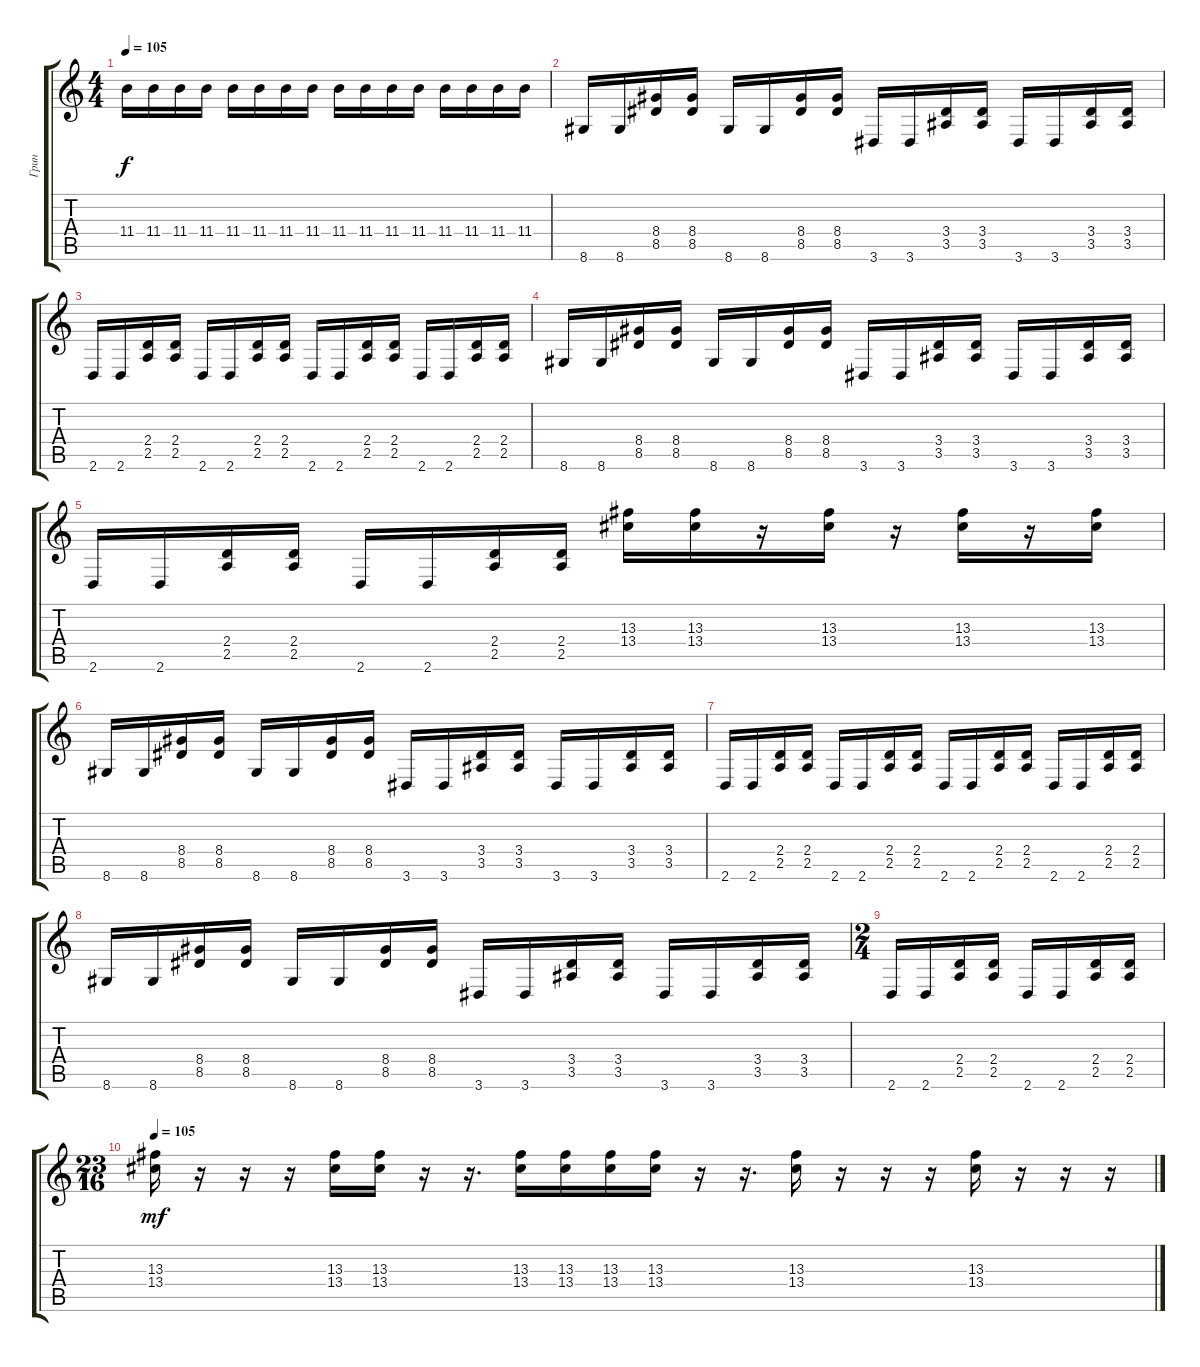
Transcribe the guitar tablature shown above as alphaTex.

\track ("Грин" "Грин") {instrument overdrivenguitar}
\staff {score tabs}
\tuning (D4 A3 F3 C3 G2 C2) {hide}
\ts (4 4)
\tempo 105
\clef g2
\ks c
11.4.16{dy f} 11.4.16 11.4.16 11.4.16 11.4.16 11.4.16 11.4.16 11.4.16 11.4.16 11.4.16 11.4.16 11.4.16 11.4.16 11.4.16 11.4.16 11.4.16 |
8.6.16 8.6.16 (8.4 8.5).16 (8.4 8.5).16 8.6.16 8.6.16 (8.4 8.5).16 (8.4 8.5).16 3.6.16 3.6.16 (3.4 3.5).16 (3.4 3.5).16 3.6.16 3.6.16 (3.4 3.5).16 (3.4 3.5).16 |
2.6.16 2.6.16 (2.4 2.5).16 (2.4 2.5).16 2.6.16 2.6.16 (2.4 2.5).16 (2.4 2.5).16 2.6.16 2.6.16 (2.4 2.5).16 (2.4 2.5).16 2.6.16 2.6.16 (2.4 2.5).16 (2.4 2.5).16 |
8.6.16 8.6.16 (8.4 8.5).16 (8.4 8.5).16 8.6.16 8.6.16 (8.4 8.5).16 (8.4 8.5).16 3.6.16 3.6.16 (3.4 3.5).16 (3.4 3.5).16 3.6.16 3.6.16 (3.4 3.5).16 (3.4 3.5).16 |
2.6.16 2.6.16 (2.4 2.5).16 (2.4 2.5).16 2.6.16 2.6.16 (2.4 2.5).16 (2.4 2.5).16 (13.3 13.4).16 (13.3 13.4).16 r.16 (13.3 13.4).16 r.16 (13.3 13.4).16 r.16 (13.3 13.4).16 |
8.6.16 8.6.16 (8.4 8.5).16 (8.4 8.5).16 8.6.16 8.6.16 (8.4 8.5).16 (8.4 8.5).16 3.6.16 3.6.16 (3.4 3.5).16 (3.4 3.5).16 3.6.16 3.6.16 (3.4 3.5).16 (3.4 3.5).16 |
2.6.16 2.6.16 (2.4 2.5).16 (2.4 2.5).16 2.6.16 2.6.16 (2.4 2.5).16 (2.4 2.5).16 2.6.16 2.6.16 (2.4 2.5).16 (2.4 2.5).16 2.6.16 2.6.16 (2.4 2.5).16 (2.4 2.5).16 |
8.6.16 8.6.16 (8.4 8.5).16 (8.4 8.5).16 8.6.16 8.6.16 (8.4 8.5).16 (8.4 8.5).16 3.6.16 3.6.16 (3.4 3.5).16 (3.4 3.5).16 3.6.16 3.6.16 (3.4 3.5).16 (3.4 3.5).16 |
\ts (2 4)
2.6.16 2.6.16 (2.4 2.5).16 (2.4 2.5).16 2.6.16 2.6.16 (2.4 2.5).16 (2.4 2.5).16 |
\ts (23 16)
\tempo 105
(13.3 13.4).16{dy mf} r.16 r.16 r.16 (13.3 13.4).16 (13.3 13.4).16 r.16 r.16{d} (13.3 13.4).16 (13.3 13.4).16 (13.3 13.4).16 (13.3 13.4).16 r.16 r.16{d} (13.3 13.4).16 r.16 r.16 r.16 (13.3 13.4).16 r.16 r.16 r.16
